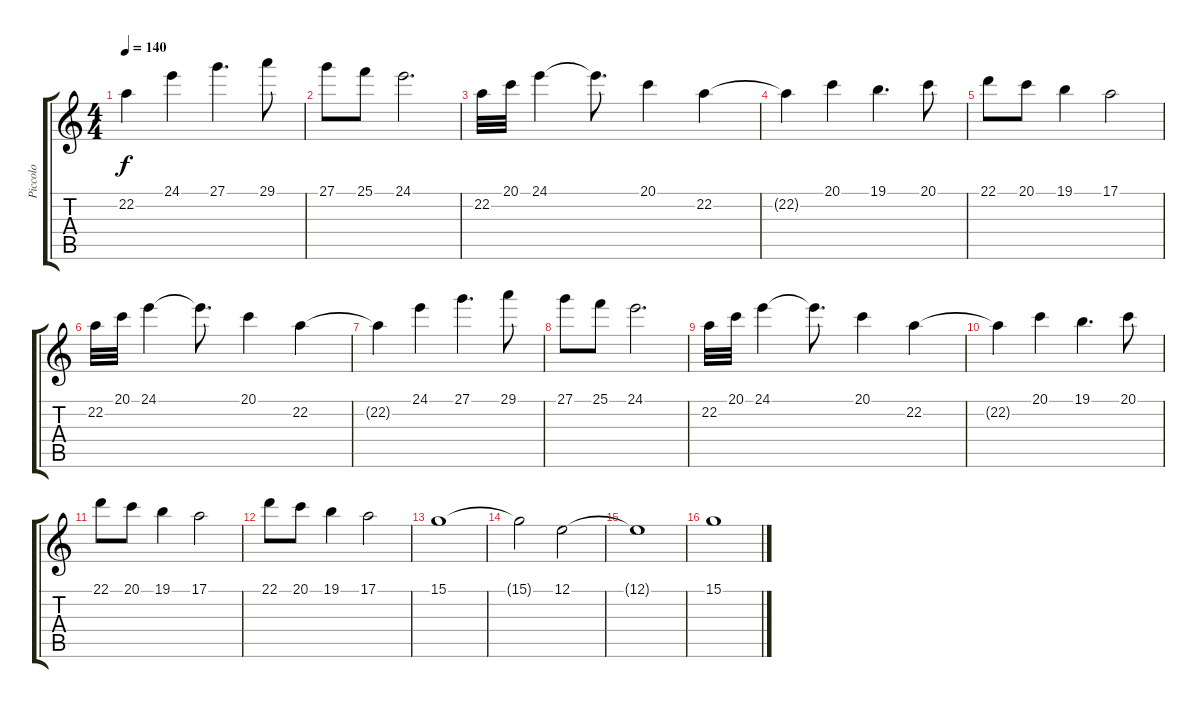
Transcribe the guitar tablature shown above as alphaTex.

\track ("Piccolo" "Piccolo") {instrument piccolo}
\staff {score tabs}
\tuning (E4 B3 G3 D3 A2 E2) {hide}
\ts (4 4)
\tempo 140
\clef g2
\ks c
22.2{t}.4{dy f} 24.1.4 27.1.4{d} 29.1.8 |
27.1.8 25.1.8 24.1.2{d} |
22.2.32 20.1.32 24.1.4 24.1{t}.8{d} 20.1.4 22.2.4 |
22.2{t}.4 20.1.4 19.1.4{d} 20.1.8 |
22.1.8 20.1.8 19.1.4 17.1.2 |
22.2.32 20.1.32 24.1.4 24.1{t}.8{d} 20.1.4 22.2.4 |
22.2{t}.4 24.1.4 27.1.4{d} 29.1.8 |
27.1.8 25.1.8 24.1.2{d} |
22.2.32 20.1.32 24.1.4 24.1{t}.8{d} 20.1.4 22.2.4 |
22.2{t}.4 20.1.4 19.1.4{d} 20.1.8 |
22.1.8 20.1.8 19.1.4 17.1.2 |
22.1.8 20.1.8 19.1.4 17.1.2 |
15.1.1 |
15.1{t}.2 12.1.2 |
12.1{t}.1 |
15.1.1
